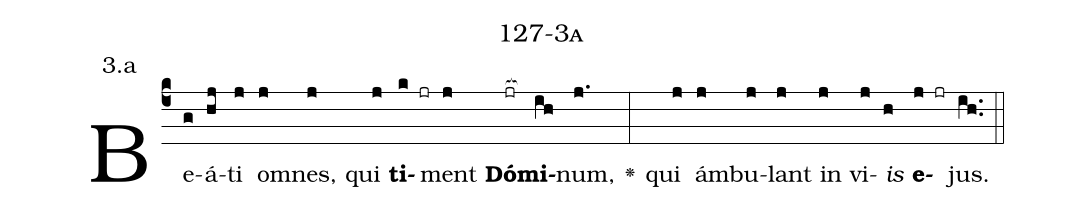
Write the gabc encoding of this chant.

name: 127-3a;
annotation: 3.a;
%%
(c4)Be(g)á(hj)ti(j) om(j)nes,(j) qui(j) <b>ti</b>(k jr)ment(j) <b>Dó</b>(jr[ocb:1{])<b>mi</b>(ih[ocb:0}])num,(j.) <v>\greheightstar</v>(:) qui(j) ám(j)bu(j)lant(j) in(j) vi(j)<i>is</i>(h) <b>e</b>(j jr)jus.(ih..) (::)


%E(j) u(j) o(j) u(h) a(j) e.(ih..) (::)
